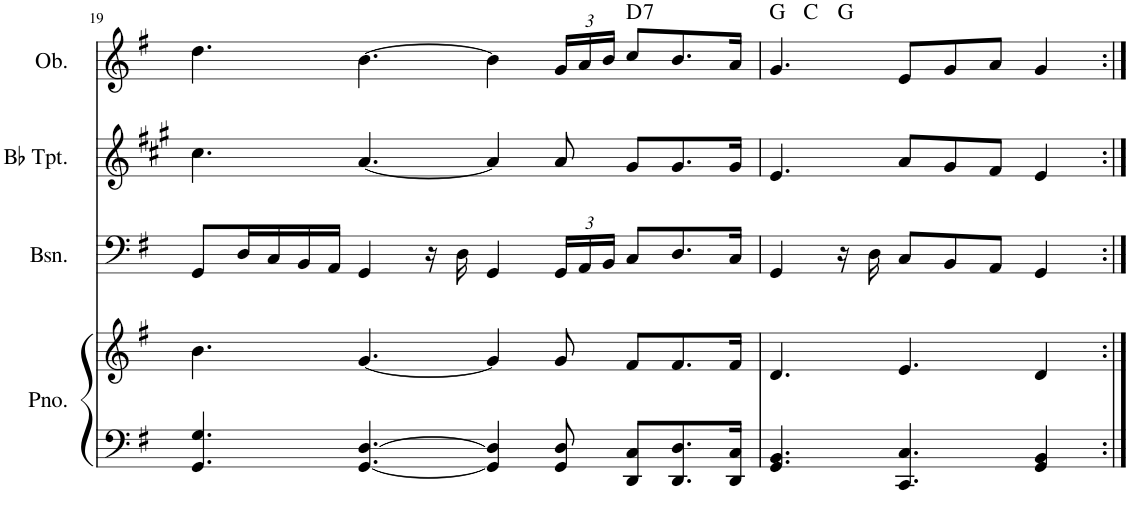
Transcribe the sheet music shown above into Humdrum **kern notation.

**kern	**kern	**kern	**kern	**kern	**harte
*part4	*part4	*part3	*part2	*part1	*part1
*staff5	*staff4	*staff3	*staff2	*staff1	*
*I"Piano	*	*I"Bassoon	*I"Bb Trumpet	*I"Oboe	*
*I'Pno.	*	*I'Bsn.	*I'Bb Tpt.	*I'Ob.	*
!!LO:PB:g=z
*clefF4	*clefG2	*clefF4	*clefG2	*clefG2	*
*	*	*	*Trd1c2	*	*
*k[f#]	*k[f#]	*k[f#]	*k[f#c#g#]	*k[f#]	*
*M12/8	*M12/8	*M12/8	*M12/8	*M12/8	*
=19	=19	=19	=19	=19	=19
4.GG/ 4.G/	4.b\	8GG/L	4.cc#\	4.dd\	.
.	.	16D/L	.	.	.
.	.	16C/	.	.	.
.	.	16BB/	.	.	.
.	.	16AA/JJ	.	.	.
[4.GG/ [4.D/	[4.g/	4GG/	[4.a/	[4.b\	.
.	.	16r	.	.	.
.	.	16D\	.	.	.
4GG/] 4D/]	4g/]	4GG/	4a/]	4b\]	.
*	*	*Xbrackettup	*	*Xbrackettup	*
8GG/ 8D/	8g/	24GG/LL	8a/	24g/LL	.
.	.	24AA/	.	24a/	.
.	.	24BB/JJ	.	24b/JJ	.
!	!	!	!	!	!LO:H:kt=7
8DD/ 8C/L	8f#/L	8C/L	8g#/L	8cc/L	D:7
8.DD/ 8.D/	8.f#/	8.D/	8.g#/	8.b/	.
16DD/ 16C/Jk	16f#/Jk	16C/Jk	16g#/Jk	16a/Jk	.
=20	=20	=20	=20	=20	=20
*	*	*	*	*^	*
*	*	*	*	*	*^	*
4.GG/ 4.BB/	4.d/	4GG/	4.e/	4.g/	8ryy	4ryy	G:maj
.	.	.	.	.	2..ryy	.	C:maj
.	.	16r	.	.	.	2.ryy	G:maj
.	.	16D\	.	.	.	.	.
4.CC/ 4.C/	4.e/	8C/L	8a/L	8e/L	.	.	.
.	.	8BB/	8g#/	8g/	.	.	.
.	.	8AA/J	8f#/J	8a/J	.	.	.
4GG/ 4BB/	4d/	4GG/	4e/	4g/	.	.	.
*	*	*	*	*v	*v	*v	*
=:|!	=:|!	=:|!	=:|!	=:|!	=:|!
*-	*-	*-	*-	*-	*-
